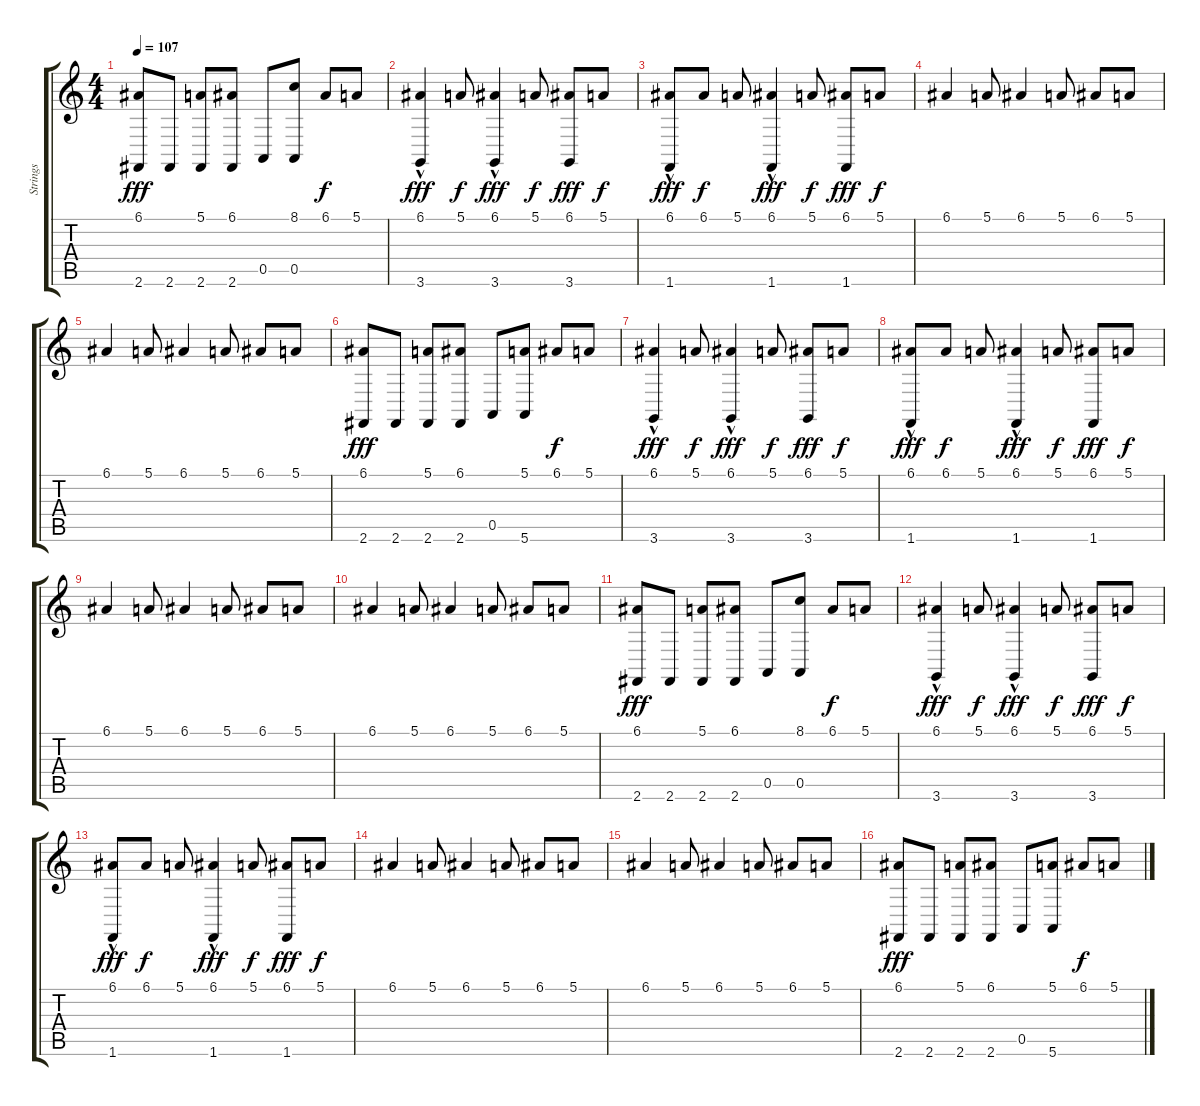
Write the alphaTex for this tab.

\track ("Strings" "Strings") {instrument stringensemble2}
\staff {score tabs}
\tuning (E4 B3 G3 D3 A2 E2) {hide}
\ts (4 4)
\tempo 107
\clef g2
\ks c
(6.1 2.6).8{dy fff} 2.6.8 (5.1 2.6).8 (6.1 2.6).8 0.5.8 (8.1 0.5).8 6.1.8{dy f} 5.1.8 |
(6.1 3.6{hac}).4{dy fff} 5.1.8{dy f} (6.1 3.6{hac}).4{dy fff} 5.1.8{dy f} (6.1 3.6).8{dy fff} 5.1.8{dy f} |
(6.1 1.6{hac}).8{dy fff} 6.1.8{dy f} 5.1.8 (6.1 1.6{hac}).4{dy fff} 5.1.8{dy f} (6.1 1.6).8{dy fff} 5.1.8{dy f} |
6.1.4 5.1.8 6.1.4 5.1.8 6.1.8 5.1.8 |
6.1.4 5.1.8 6.1.4 5.1.8 6.1.8 5.1.8 |
(6.1 2.6).8{dy fff} 2.6.8 (5.1 2.6).8 (6.1 2.6).8 0.5.8 (5.1 5.6).8 6.1.8{dy f} 5.1.8 |
(6.1 3.6{hac}).4{dy fff} 5.1.8{dy f} (6.1 3.6{hac}).4{dy fff} 5.1.8{dy f} (6.1 3.6).8{dy fff} 5.1.8{dy f} |
(6.1 1.6{hac}).8{dy fff} 6.1.8{dy f} 5.1.8 (6.1 1.6{hac}).4{dy fff} 5.1.8{dy f} (6.1 1.6).8{dy fff} 5.1.8{dy f} |
6.1.4 5.1.8 6.1.4 5.1.8 6.1.8 5.1.8 |
6.1.4 5.1.8 6.1.4 5.1.8 6.1.8 5.1.8 |
(6.1 2.6).8{dy fff} 2.6.8 (5.1 2.6).8 (6.1 2.6).8 0.5.8 (8.1 0.5).8 6.1.8{dy f} 5.1.8 |
(6.1 3.6{hac}).4{dy fff} 5.1.8{dy f} (6.1 3.6{hac}).4{dy fff} 5.1.8{dy f} (6.1 3.6).8{dy fff} 5.1.8{dy f} |
(6.1 1.6{hac}).8{dy fff} 6.1.8{dy f} 5.1.8 (6.1 1.6{hac}).4{dy fff} 5.1.8{dy f} (6.1 1.6).8{dy fff} 5.1.8{dy f} |
6.1.4 5.1.8 6.1.4 5.1.8 6.1.8 5.1.8 |
6.1.4 5.1.8 6.1.4 5.1.8 6.1.8 5.1.8 |
(6.1 2.6).8{dy fff} 2.6.8 (5.1 2.6).8 (6.1 2.6).8 0.5.8 (5.1 5.6).8 6.1.8{dy f} 5.1.8
